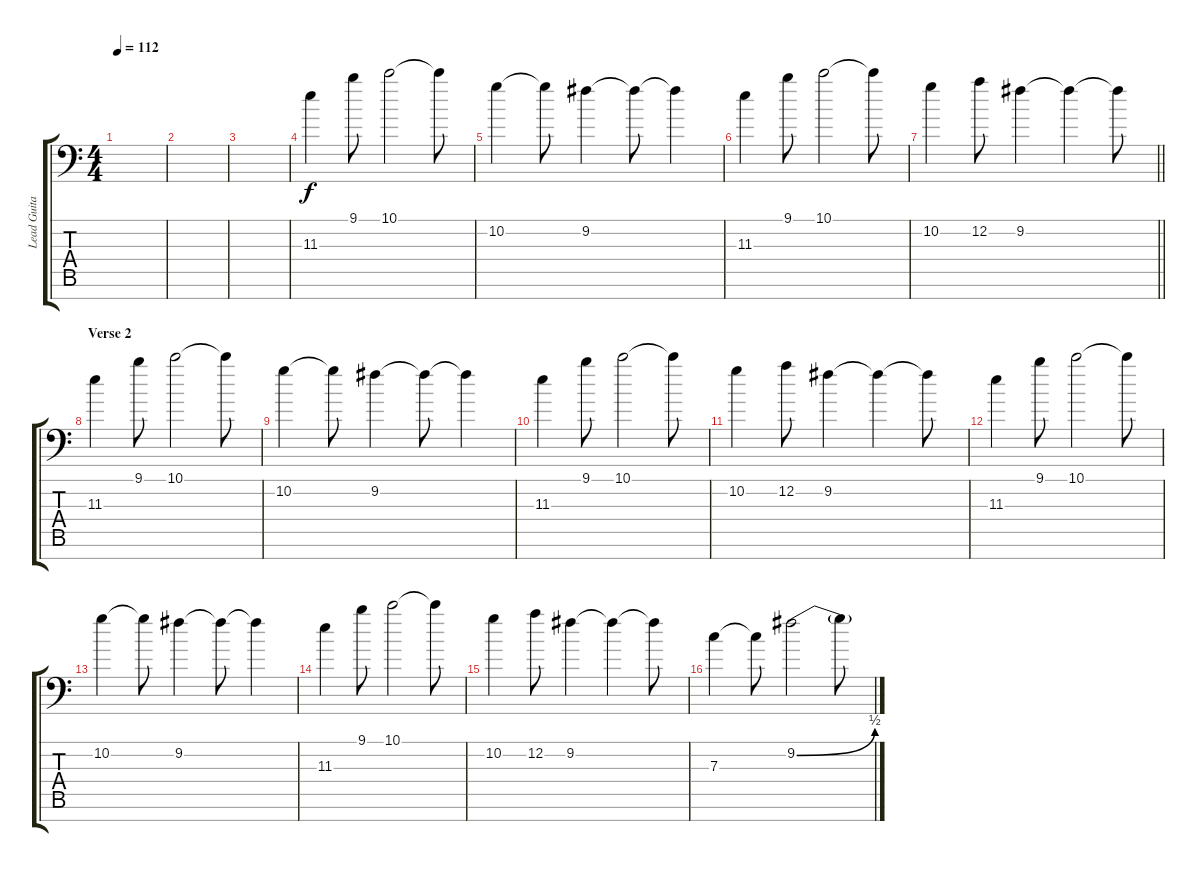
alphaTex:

\track ("Lead Guitar 1" "Lead Guita") {instrument distortionguitar}
\staff {score tabs}
\tuning (D4 A3 F3 C3 G2 D2 A1) {hide}
\ts (4 4)
\tempo 112
\clef f4
\ks c
|
|
|
11.3.4 9.1.8 10.1.2 10.1{t}.8 |
10.2.4 10.2{t}.8 9.2.4 9.2{t}.8 9.2{t}.4 |
11.3.4 9.1.8 10.1.2 10.1{t}.8 |
\barLineRight lightlight
10.2.4 12.2.8 9.2.4 9.2{t}.4 9.2{t}.8 |
\section ("" "Verse 2")
11.3.4 9.1.8 10.1.2 10.1{t}.8 |
10.2.4 10.2{t}.8 9.2.4 9.2{t}.8 9.2{t}.4 |
11.3.4 9.1.8 10.1.2 10.1{t}.8 |
10.2.4 12.2.8 9.2.4 9.2{t}.4 9.2{t}.8 |
11.3.4 9.1.8 10.1.2 10.1{t}.8 |
10.2.4 10.2{t}.8 9.2.4 9.2{t}.8 9.2{t}.4 |
11.3.4 9.1.8 10.1.2 10.1{t}.8 |
10.2.4 12.2.8 9.2.4 9.2{t}.4 9.2{t}.8 |
7.3.4 7.3{t}.8 9.2{be (bend 0 0 60 2)}.2 9.2{t}.8
